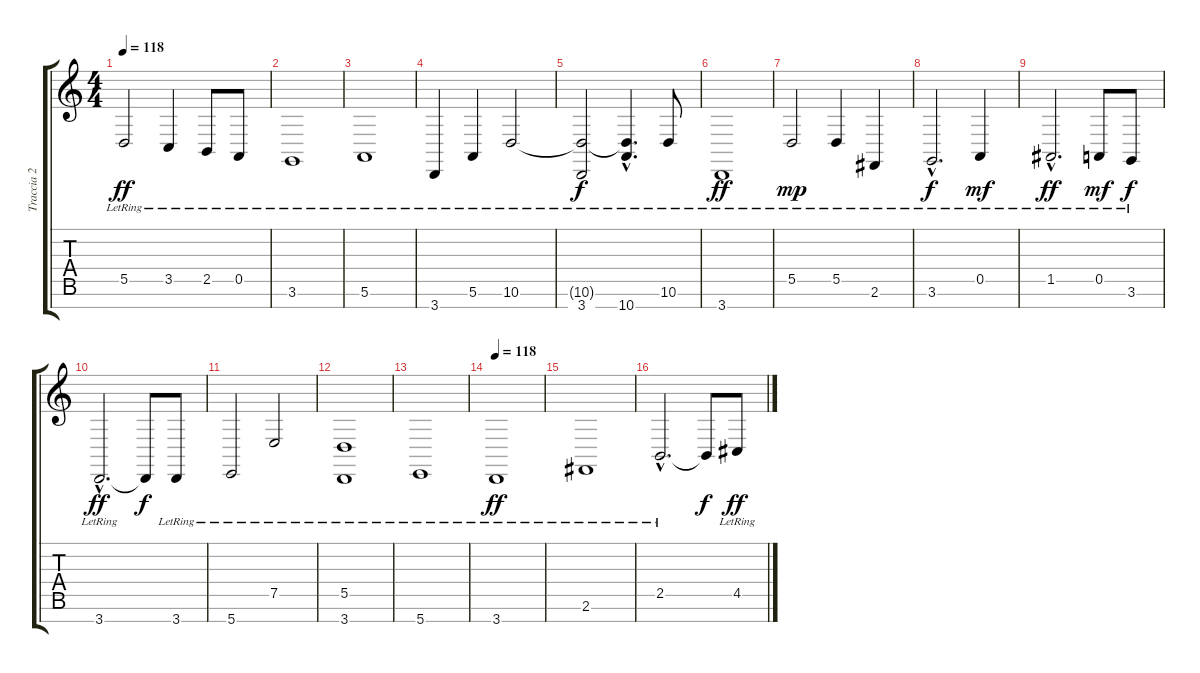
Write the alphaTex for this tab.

\track ("Traccia 2" "Traccia 2") {instrument acousticgrandpiano}
\staff {score tabs}
\tuning (E4 B3 G3 D3 A2 E2 B1) {hide}
\ts (4 4)
\tempo 118
\clef g2
\ks c
5.5{lr}.2{dy ff} 3.5{lr}.4 2.5{lr}.8 0.5{lr}.8 |
3.6{lr}.1 |
5.6{lr}.1 |
3.7{lr}.4 5.6{lr}.4 10.6{lr}.2 |
(10.6{t} 3.7{lr}).2{dy f} (10.6{hac t} 10.7{hac lr}).4{d} 10.6{lr}.8 |
3.7{lr}.1{dy ff} |
5.5{lr}.2{dy mp} 5.5{lr}.4 2.6{lr}.4 |
3.6{hac lr}.2{d dy f} 0.5{lr}.4{dy mf} |
1.5{hac lr}.2{d dy ff} 0.5{lr}.8{dy mf} 3.6{lr}.8{dy f} |
3.7{hac lr}.2{d dy ff} 3.7{t}.8{dy f} 3.7{lr}.8 |
5.7{lr}.2 7.5{lr}.2 |
(5.5{lr} 3.7{lr}).1 |
5.7{lr}.1 |
\tempo 118
3.7{lr}.1{dy ff} |
2.6{lr}.1 |
2.5{hac lr}.2{d} 2.5{t}.8{dy f} 4.5{lr}.8{dy ff}
